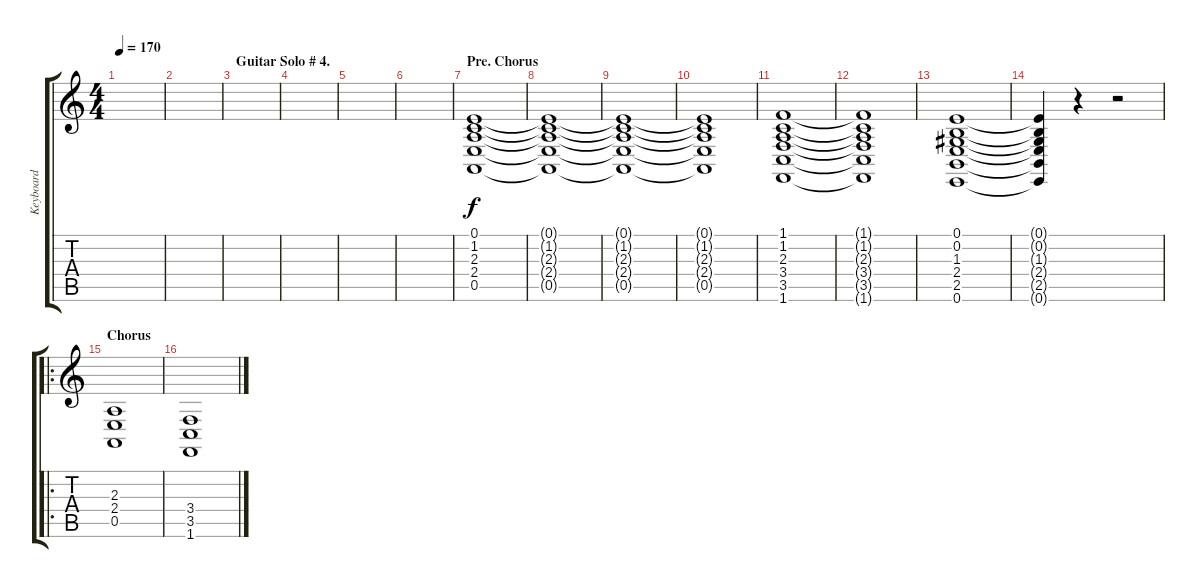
\track ("Keyboard" "Keyboard") {instrument stringensemble1}
\staff {score tabs}
\tuning (E4 B3 G3 D3 A2 E2) {hide}
\ts (4 4)
\tempo 170
\clef g2
\ks c
|
|
\section ("" "Guitar Solo # 4.")
|
|
|
|
\section ("" "Pre. Chorus")
(0.1 1.2 2.3 2.4 0.5).1{instrument churchorgan} |
(0.1{t} 1.2{t} 2.3{t} 2.4{t} 0.5{t}).1 |
(0.1{t} 1.2{t} 2.3{t} 2.4{t} 0.5{t}).1 |
(0.1{t} 1.2{t} 2.3{t} 2.4{t} 0.5{t}).1 |
(1.1 1.2 2.3 3.4 3.5 1.6).1 |
(1.1{t} 1.2{t} 2.3{t} 3.4{t} 3.5{t} 1.6{t}).1 |
(0.1 0.2 1.3 2.4 2.5 0.6).1 |
(0.1{t} 0.2{t} 1.3{t} 2.4{t} 2.5{t} 0.6{t}).4 r.4 r.2 |
\ro
\section ("" "Chorus")
(2.3 2.4 0.5).1 |
(3.4 3.5 1.6).1
